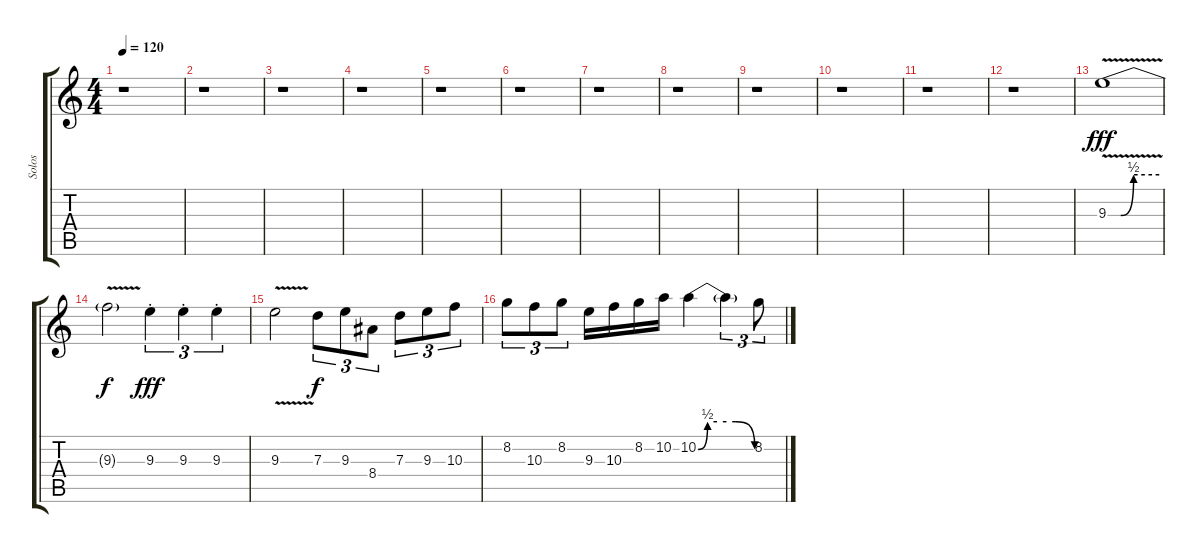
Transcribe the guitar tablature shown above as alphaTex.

\track ("Solos" "Solos") {instrument distortionguitar}
\staff {score tabs}
\tuning (E4 B3 G3 D3 A2 E2) {hide}
\ts (4 4)
\tempo 120
\clef g2
\ks c
r.1{dy f} |
r.1 |
r.1 |
r.1 |
r.1 |
r.1 |
r.1 |
r.1 |
r.1 |
r.1 |
r.1 |
r.1 |
9.3{be (custom 0 0 15 0 30 2 60 2) v}.1{dy fff} |
9.3{t}.2{dy f} 9.3{st}.4{tu (3 2) dy fff} 9.3{st}.4{tu (3 2)} 9.3{st}.4{tu (3 2)} |
9.3{v}.2 7.3.8{tu (3 2) dy f} 9.3.8{tu (3 2)} 8.4.8{tu (3 2)} 7.3.8{tu (3 2)} 9.3.8{tu (3 2)} 10.3.8{tu (3 2)} |
8.2.8{tu (3 2)} 10.3.8{tu (3 2)} 8.2.8{tu (3 2)} 9.3.16 10.3.16 8.2.16 10.2.16 10.2{be (custom 0 0 10 2 20 2 30 2 40 2 60 0)}.4 10.2{t}.4{tu (3 2)} 8.2.8{tu (3 2)}
